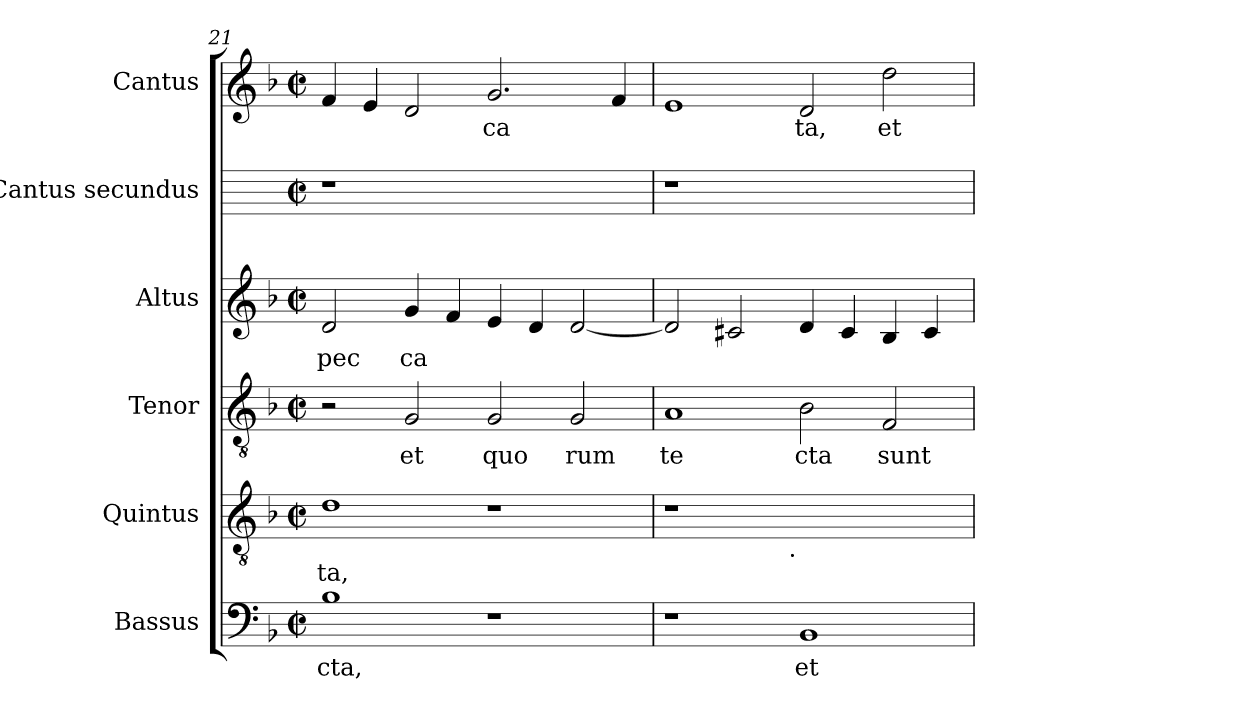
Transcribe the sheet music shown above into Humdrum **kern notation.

**kern	**text	**kern	**text	**kern	**text	**kern	**text	**kern	**kern	**text
*part6	*part6	*part5	*part5	*part4	*part4	*part3	*part3	*part2	*part1	*part1
*staff6	*staff6	*staff5	*staff5	*staff4	*staff4	*staff3	*staff3	*staff2	*staff1	*staff1
*I"Bassus	*	*I"Quintus	*	*I"Tenor	*	*I"Altus	*	*I"Cantus  secundus	*I"Cantus	*
*I'B	*	*I'Q	*	*I'T	*	*I'A	*	*	*I'C	*
*clefF4	*	*clefGv2	*	*clefGv2	*	*clefG2	*	*	*clefG2	*
*k[b-]	*	*k[b-]	*	*k[b-]	*	*k[b-]	*	*k[]	*k[b-]	*
*F:	*	*F:	*	*F:	*	*F:	*	*C:	*F:	*
*M2/2	*	*M2/2	*	*M2/2	*	*M2/2	*	*M2/2	*M2/2	*
*met(c|)	*	*met(c|)	*	*met(c|)	*	*met(c|)	*	*met(c|)	*met(c|)	*
=21	=21	=21	=21	=21	=21	=21	=21	=21	=21	=21
!	!LO:LY:b:cj	!	!LO:LY:b:cj	!	!	!	!LO:LY:b:cj	!	!	!LO:LY:b:cj
1B-	cta,	1d	ta,	2r	.	2d/	pec	1r	4f/	--
!	!	!	!	!	!	!	!	!	!	!LO:LY:b:cj
.	.	.	.	.	.	.	.	.	4e/	--
!	!	!	!	!	!LO:LY:b:cj	!	!LO:LY:b:cj	!	!	!LO:LY:b:cj
.	.	.	.	2G/	et	4g/	ca	.	2d/	--
!	!	!	!	!	!	!	!LO:LY:b:cj	!	!	!
.	.	.	.	.	.	4f/	.	.	.	.
!	!	!	!	!	!LO:LY:b:cj	!	!LO:LY:b:cj	!	!	!LO:LY:b:cj
1r	.	1r	.	2G/	quo	4e/	.	1ryy	2.g/	-ca-
!	!	!	!	!	!	!	!LO:LY:b:cj	!	!	!
.	.	.	.	.	.	4d/	.	.	.	.
!	!	!	!	!	!LO:LY:b:cj	!	!LO:LY:b:cj	!	!	!
.	.	.	.	2G/	rum	[<2d/	.	.	.	.
!	!	!	!	!	!	!	!	!	!	!LO:LY:b:cj
.	.	.	.	.	.	.	.	.	4f/	--
=22	=22	=22	=22	=22	=22	=22	=22	=22	=22	=22
!	!	!	!	!	!LO:LY:b:cj	!	!LO:LY:b:cj	!	!	!LO:LY:b:cj
*	*	*^	*	*	*	*	*	*	*	*
1r	.	1r	2ryy	.	1A	te	2d/]	.	1r	1e	--
!	!	!	!	!	!	!	!	!LO:LY:b:cj	!	!	!
.	.	.	4...ryy	.	.	.	2c#/	.	.	.	.
!	!	!	!LO:TX:b:t=.	!	!	!	!	!	!	!	!
.	.	.	1ryy	.	.	.	.	.	.	.	.
!	!LO:LY:b:cj	!	!	!	!	!LO:LY:b:cj	!	!LO:LY:b:cj	!	!	!LO:LY:b:cj
1BB-	et	1ryy	.	.	2B-\	cta	4d/	.	1ryy	2d/	-ta,
!	!	!	!	!	!	!	!	!LO:LY:b:cj	!	!	!
.	.	.	.	.	.	.	4c#/	.	.	.	.
!	!	!	!	!	!	!LO:LY:b:cj	!	!LO:LY:b:cj	!	!	!LO:LY:b:cj
.	.	.	.	.	2F/	sunt	4B-/	.	.	2dd\	et
!	!	!	!	!	!	!	!	!LO:LY:b:cj	!	!	!
.	.	.	.	.	.	.	4c#/	.	.	.	.
.	.	.	32ryy	.	.	.	.	.	.	.	.
*	*	*v	*v	*	*	*	*	*	*	*	*
=	=	=	=	=	=	=	=	=	=	=
*-	*-	*-	*-	*-	*-	*-	*-	*-	*-	*-
